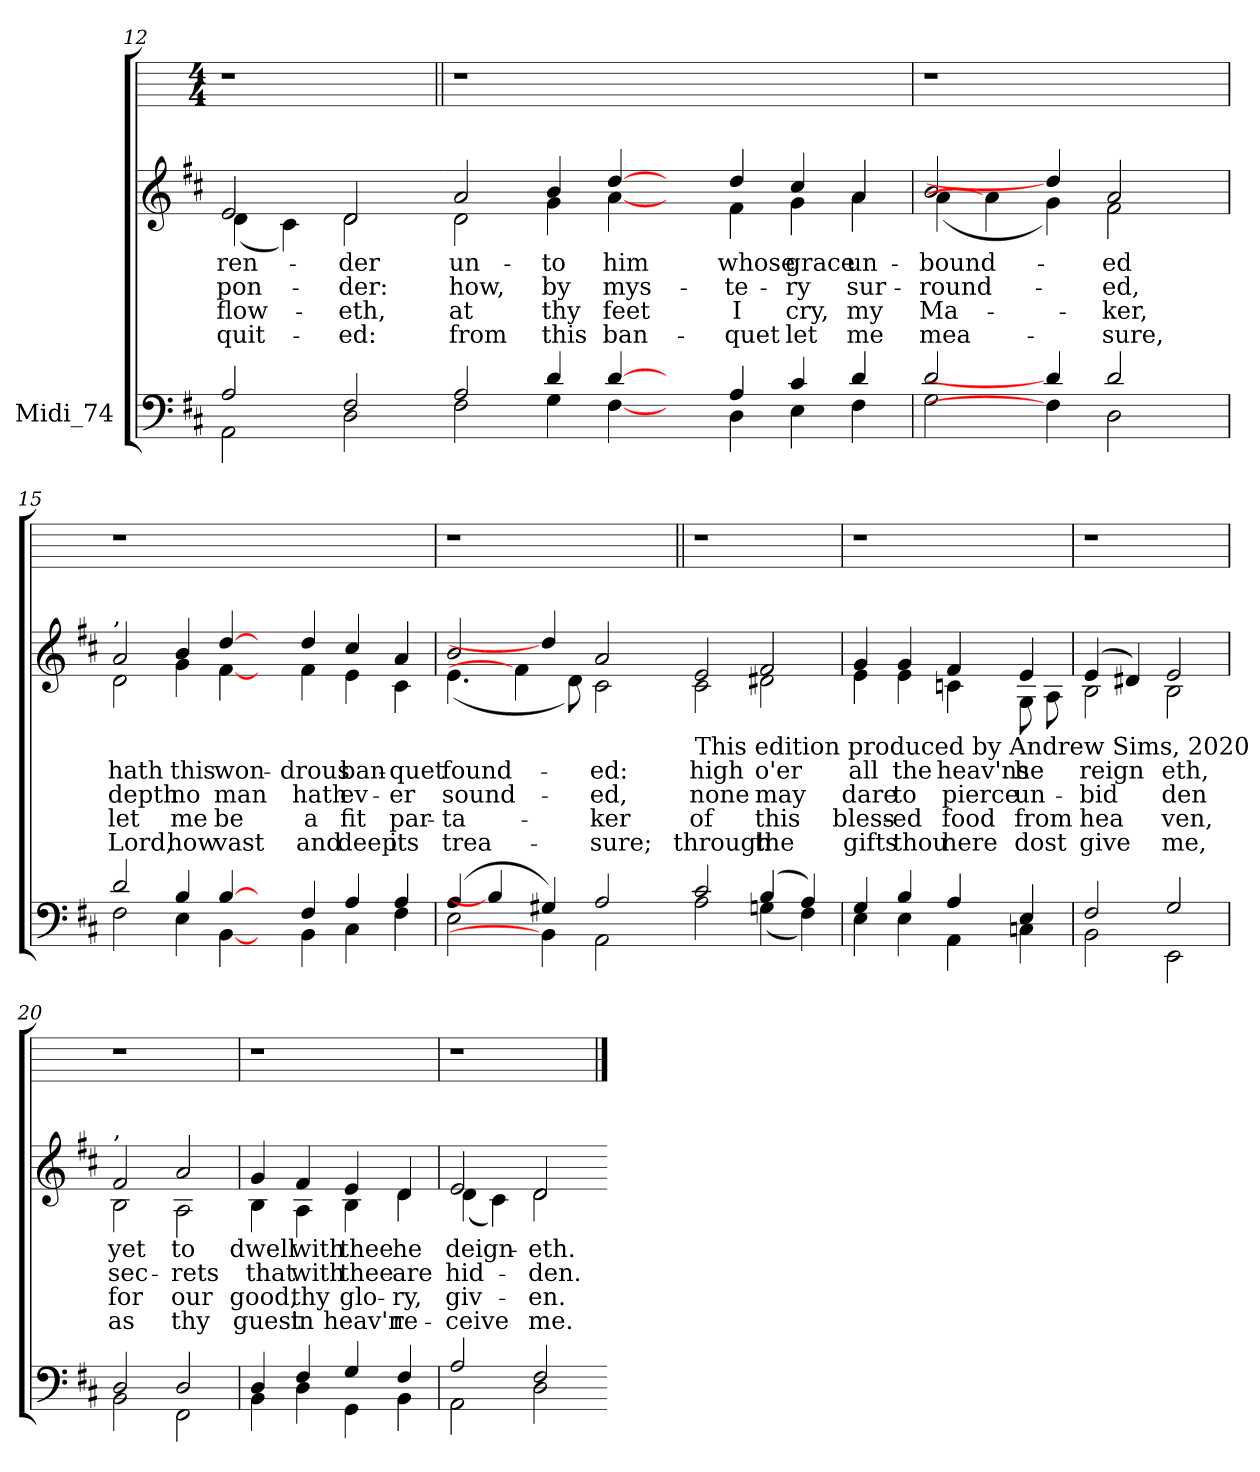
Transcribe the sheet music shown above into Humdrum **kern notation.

**kern	**kern	**text	**text	**text	**text	**kern
*part3	*part2	*part2	*part2	*part2	*part2	*part1
*staff3	*staff2	*staff2	*staff2	*staff2	*staff2	*staff1
*I"Midi_74	*	*	*	*	*	*
*clefF4	*clefG2	*	*	*	*	*
*k[f#c#]	*k[f#c#]	*	*	*	*	*
*D:	*D:	*	*	*	*	*
*	*	*	*	*	*	*M4/4
=12	=12	=12	=12	=12	=12	=12
*^	*	*	*	*	*	*
!	!	!	!LO:LY:b	!LO:LY:b	!LO:LY:b	!LO:LY:b	!
*	*	*^	*	*	*	*	*
2A/	2AA\	2e/	(<4d\	-ren-	-pon-	-flow-	-quit-	1r
.	.	.	4c#\)	.	.	.	.	.
!	!	!	!	!LO:LY:b	!LO:LY:b	!LO:LY:b	!LO:LY:b	!
2F#/	2D\	2d/	2d\	-der	der:	eth,	ed:	.
!!LO:LB:g=z
=13-	=13-	=13-	=13-	=13||	=13||	=13||	=13||	=13||
!	!	!	!	!LO:LY:b	!LO:LY:b	!LO:LY:b	!LO:LY:b	!
2A/	2F#\	2a/	2d\	un-	-how,	at	from	1r
!	!	!	!	!LO:LY:b	!LO:LY:b	!LO:LY:b	!LO:LY:b	!
4d/	4G\	4b/	4g\	to	by	thy	this	.
!	!	!	!	!LO:LY:b	!LO:LY:b	!LO:LY:b	!LO:LY:b	!
[4d/	[4F#\	[4dd/	[4a\	him	mys-	-feet	ban-	.
4ryy	4ryy	4ryy	4ryy	.	.	.	.	1ryy
!	!	!	!	!LO:LY:b	!LO:LY:b	!LO:LY:b	!LO:LY:b	!
4A/	4D\	4dd/	4f#\	-whose	te-	-I	quet	.
!	!	!	!	!LO:LY:b	!LO:LY:b	!LO:LY:b	!LO:LY:b	!
4c#/	4E\	4cc#/	4g\	grace	ry	cry,	let	.
!	!	!	!	!LO:LY:b	!LO:LY:b	!LO:LY:b	!LO:LY:b	!
4d/	4F#\	4a/	4a\	un-	-sur-	-my	me	.
=14	=14	=14	=14	=14	=14	=14	=14	=14
!	!	!	!	!LO:LY:b	!LO:LY:b	!LO:LY:b	!LO:LY:b	!
2d/	2G\	2b/	(<4a\	bound-	-round-	-Ma-	-mea-	1r
.	.	.	4a\]	.	.	.	.	.
4d/]	4F#\]	4dd/]	4g\)	.	.	.	.	.
!	!	!	!	!LO:LY:b	!LO:LY:b	!LO:LY:b	!LO:LY:b	!
2d/	2D\	2a/	2f#\	-ed	ed,	ker,	sure,	.
.	.	.	.	.	.	.	.	4ryy
=15	=15	=15	=15	=15	=15	=15	=15	=15
!	!	!LO:TX:a:t=,	!	!	!	!	!	!
!	!	!	!	!LO:LY:b	!LO:LY:b	!LO:LY:b	!LO:LY:b	!
2d/	2F#\	2a/	2d\	hath	depth	let	Lord,	1r
!	!	!	!	!LO:LY:b	!LO:LY:b	!LO:LY:b	!LO:LY:b	!
4B/	4E\	4b/	4g\	this	no	me	how	.
!	!	!	!	!LO:LY:b	!LO:LY:b	!LO:LY:b	!LO:LY:b	!
[4B/	[4BB\	[4dd/	[4f#\	won-	-man	be	vast	.
4ryy	4ryy	4ryy	4ryy	.	.	.	.	1ryy
!	!	!	!	!LO:LY:b	!LO:LY:b	!LO:LY:b	!LO:LY:b	!
4F#/	4BB\	4dd/	4f#\	drous	hath	a	and	.
!	!	!	!	!LO:LY:b	!LO:LY:b	!LO:LY:b	!LO:LY:b	!
4A/	4C#\	4cc#/	4e\	ban-	-ev-	-fit	deep	.
!	!	!	!	!LO:LY:b	!LO:LY:b	!LO:LY:b	!LO:LY:b	!
4A/	4F#\	4a/	4c#\	quet	er	par-	-its	.
=16	=16	=16	=16	=16	=16	=16	=16	=16
!	!	!	!	!LO:LY:b	!LO:LY:b	!LO:LY:b	!LO:LY:b	!
(>4A/	2E\	2b/	(<4.e\	found-	-sound-	-ta-	-trea-	1r
4B/]	.	.	.	.	.	.	.	.
.	.	.	4f#\]	.	.	.	.	.
4G#X/)	4BB\]	4dd/]	.	.	.	.	.	.
.	.	.	8d\)	.	.	.	.	.
!	!	!	!	!LO:LY:b	!LO:LY:b	!LO:LY:b	!LO:LY:b	!
2A/	2AA\	2a/	2c#\	-ed:	ed,	ker	sure;	.
.	.	.	.	.	.	.	.	4ryy
!!LO:LB:g=z
=17-	=17-	=17-	=17-	=17||	=17||	=17||	=17||	=17||
!	!	!LO:TX:b:t=This edition produced by Andrew Sims, 2020	!	!	!	!	!	!
!	!	!	!	!LO:LY:b	!LO:LY:b	!LO:LY:b	!LO:LY:b	!
2c#/	2A\	2e/	2c#\	high	none	of	through	1r
!	!	!	!	!LO:LY:b	!LO:LY:b	!LO:LY:b	!LO:LY:b	!
(>4B/	(<4Gn\	2f#/	2d#X\	o'er	may	this	the	.
4A/)	4F#\)	.	.	.	.	.	.	.
=18	=18	=18	=18	=18	=18	=18	=18	=18
!	!	!	!	!LO:LY:b	!LO:LY:b	!LO:LY:b	!LO:LY:b	!
4G/	4E\	4g/	4e\	all	dare	bless-	-gifts	1r
!	!	!	!	!LO:LY:b	!LO:LY:b	!LO:LY:b	!LO:LY:b	!
4B/	4E\	4g/	4e\	the	to	ed	thou	.
!	!	!	!	!LO:LY:b	!LO:LY:b	!LO:LY:b	!LO:LY:b	!
4A/	4AA\	4f#/	4cn\	heav'ns	pierce	food	here	.
!	!	!	!	!LO:LY:b	!LO:LY:b	!LO:LY:b	!LO:LY:b	!
4E/	4Cn\	4e/	8G\	he	un-	-from	dost	.
.	.	.	8A\	.	.	.	.	.
=19	=19	=19	=19	=19	=19	=19	=19	=19
!	!	!	!	!LO:LY:b	!LO:LY:b	!LO:LY:b	!LO:LY:b	!
2F#/	2BB\	(>4e/	2B\	reign	bid	hea	give	1r
.	.	4d#X/)	.	.	.	.	.	.
!	!	!	!	!LO:LY:b	!LO:LY:b	!LO:LY:b	!LO:LY:b	!
2G/	2EE\	2e/	2B\	-eth,	den	ven,	me,	.
=20	=20	=20	=20	=20	=20	=20	=20	=20
!	!	!LO:TX:a:t=,	!	!	!	!	!	!
!	!	!	!	!LO:LY:b	!LO:LY:b	!LO:LY:b	!LO:LY:b	!
2D/	2BB\	2f#/	2B\	yet	sec-	-for	as	1r
!	!	!	!	!LO:LY:b	!LO:LY:b	!LO:LY:b	!LO:LY:b	!
2D/	2FF#\	2a/	2A\	to	rets	our	thy	.
=21	=21	=21	=21	=21	=21	=21	=21	=21
!	!	!	!	!LO:LY:b	!LO:LY:b	!LO:LY:b	!LO:LY:b	!
4D/	4BB\	4g/	4B\	dwell	that	good,	guest	1r
!	!	!	!	!LO:LY:b	!LO:LY:b	!LO:LY:b	!LO:LY:b	!
4F#/	4D\	4f#/	4A\	with	with	thy	in	.
!	!	!	!	!LO:LY:b	!LO:LY:b	!LO:LY:b	!LO:LY:b	!
4G/	4GG\	4e/	4B\	thee	thee	glo-	-heav'n	.
!	!	!	!	!LO:LY:b	!LO:LY:b	!LO:LY:b	!LO:LY:b	!
4F#/	4BB\	4d/	4d\	he	are	ry,	re-	.
=22	=22	=22	=22	=22	=22	=22	=22	=22
!	!	!	!	!LO:LY:b	!LO:LY:b	!LO:LY:b	!LO:LY:b	!
2A/	2AA\	2e/	(<4d\	-deign-	-hid-	-giv-	-ceive	1r
.	.	.	4c#\)	.	.	.	.	.
!	!	!	!	!LO:LY:b	!LO:LY:b	!LO:LY:b	!LO:LY:b	!
2F#/	2D\	2d/	2d\	eth.	den.	en.	me.	.
*v	*v	*	*	*	*	*	*	*
*	*v	*v	*	*	*	*	*
=-	=-	==	==	==	==	==
*-	*-	*-	*-	*-	*-	*-
